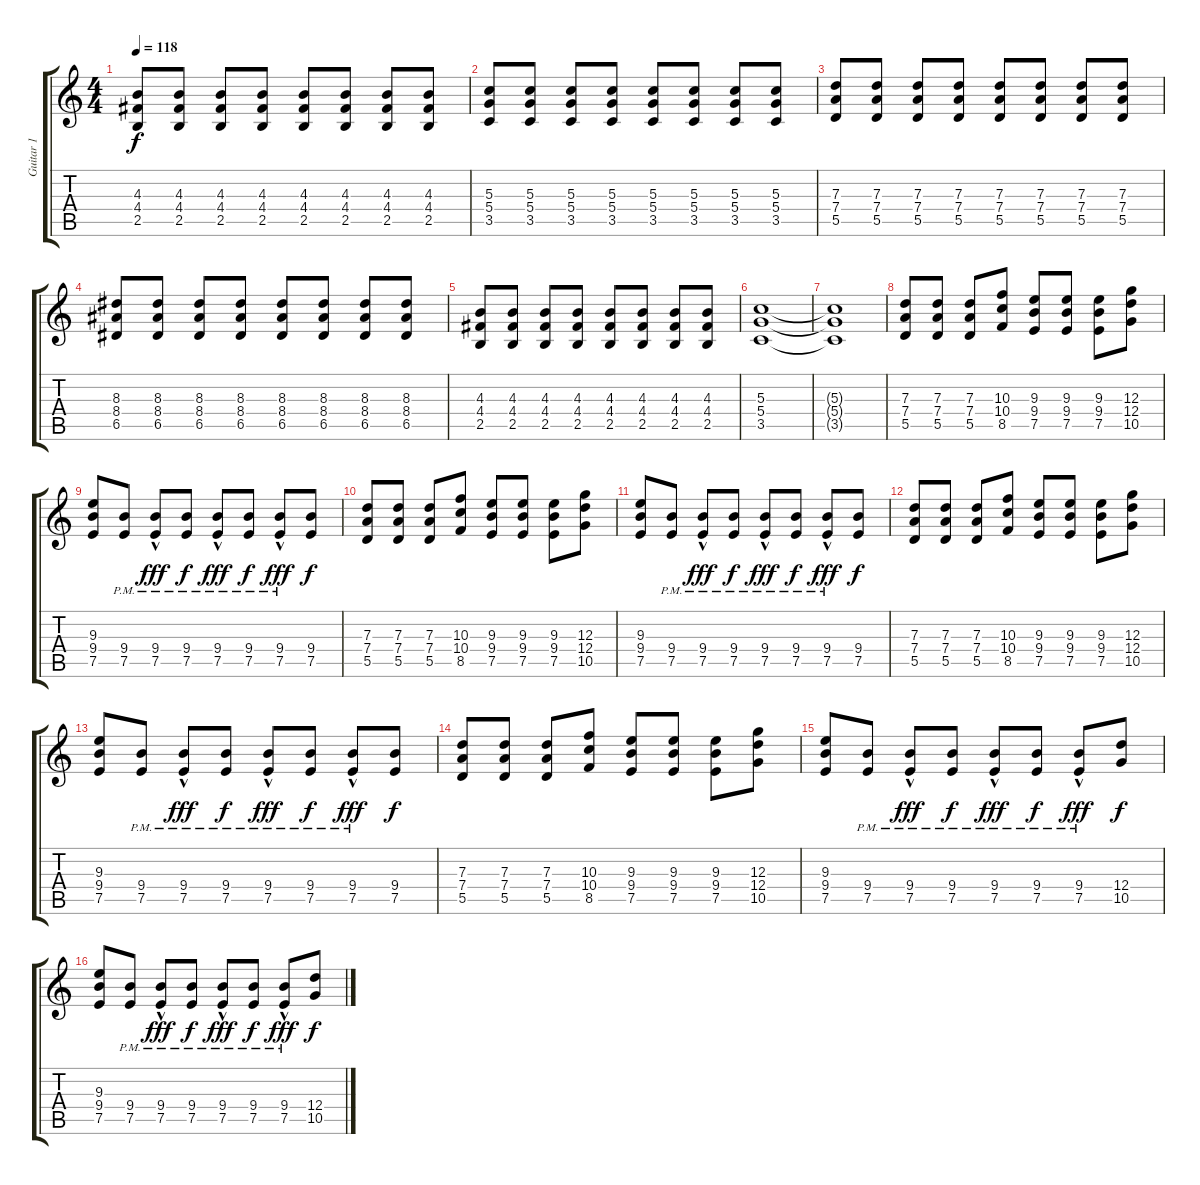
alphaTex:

\track ("Guitar 1" "Guitar 1") {instrument distortionguitar}
\staff {score tabs}
\tuning (E4 B3 G3 D3 A2 E2) {hide}
\ts (4 4)
\tempo 118
\clef g2
\ks c
(4.3 4.4 2.5).8{dy f} (4.3 4.4 2.5).8 (4.3 4.4 2.5).8 (4.3 4.4 2.5).8 (4.3 4.4 2.5).8 (4.3 4.4 2.5).8 (4.3 4.4 2.5).8 (4.3 4.4 2.5).8 |
(5.3 5.4 3.5).8 (5.3 5.4 3.5).8 (5.3 5.4 3.5).8 (5.3 5.4 3.5).8 (5.3 5.4 3.5).8 (5.3 5.4 3.5).8 (5.3 5.4 3.5).8 (5.3 5.4 3.5).8 |
(7.3 7.4 5.5).8 (7.3 7.4 5.5).8 (7.3 7.4 5.5).8 (7.3 7.4 5.5).8 (7.3 7.4 5.5).8 (7.3 7.4 5.5).8 (7.3 7.4 5.5).8 (7.3 7.4 5.5).8 |
(8.3 8.4 6.5).8 (8.3 8.4 6.5).8 (8.3 8.4 6.5).8 (8.3 8.4 6.5).8 (8.3 8.4 6.5).8 (8.3 8.4 6.5).8 (8.3 8.4 6.5).8 (8.3 8.4 6.5).8 |
(4.3 4.4 2.5).8 (4.3 4.4 2.5).8 (4.3 4.4 2.5).8 (4.3 4.4 2.5).8 (4.3 4.4 2.5).8 (4.3 4.4 2.5).8 (4.3 4.4 2.5).8 (4.3 4.4 2.5).8 |
(5.3 5.4 3.5).1{volume 2} |
(5.3{t} 5.4{t} 3.5{t}).1 |
(7.3 7.4 5.5).8{volume 13 instrument distortionguitar} (7.3 7.4 5.5).8 (7.3 7.4 5.5).8 (10.3 10.4 8.5).8 (9.3 9.4 7.5).8 (9.3 9.4 7.5).8 (9.3 9.4 7.5).8 (12.3 12.4 10.5).8 |
(9.3 9.4 7.5).8 (9.4{pm} 7.5{pm}).8 (9.4{pm} 7.5{hac pm}).8{dy fff} (9.4{pm} 7.5{pm}).8{dy f} (9.4{pm} 7.5{hac pm}).8{dy fff} (9.4{pm} 7.5{pm}).8{dy f} (9.4{pm} 7.5{hac pm}).8{dy fff} (9.4 7.5).8{dy f} |
(7.3 7.4 5.5).8 (7.3 7.4 5.5).8 (7.3 7.4 5.5).8 (10.3 10.4 8.5).8 (9.3 9.4 7.5).8 (9.3 9.4 7.5).8 (9.3 9.4 7.5).8 (12.3 12.4 10.5).8 |
(9.3 9.4 7.5).8 (9.4{pm} 7.5{pm}).8 (9.4{pm} 7.5{hac pm}).8{dy fff} (9.4{pm} 7.5{pm}).8{dy f} (9.4{pm} 7.5{hac pm}).8{dy fff} (9.4{pm} 7.5{pm}).8{dy f} (9.4{pm} 7.5{hac pm}).8{dy fff} (9.4 7.5).8{dy f} |
(7.3 7.4 5.5).8 (7.3 7.4 5.5).8 (7.3 7.4 5.5).8 (10.3 10.4 8.5).8 (9.3 9.4 7.5).8 (9.3 9.4 7.5).8 (9.3 9.4 7.5).8 (12.3 12.4 10.5).8 |
(9.3 9.4 7.5).8 (9.4{pm} 7.5{pm}).8 (9.4{pm} 7.5{hac pm}).8{dy fff} (9.4{pm} 7.5{pm}).8{dy f} (9.4{pm} 7.5{hac pm}).8{dy fff} (9.4{pm} 7.5{pm}).8{dy f} (9.4{pm} 7.5{hac pm}).8{dy fff} (9.4 7.5).8{dy f} |
(7.3 7.4 5.5).8 (7.3 7.4 5.5).8 (7.3 7.4 5.5).8 (10.3 10.4 8.5).8 (9.3 9.4 7.5).8 (9.3 9.4 7.5).8 (9.3 9.4 7.5).8 (12.3 12.4 10.5).8 |
(9.3 9.4 7.5).8 (9.4{pm} 7.5{pm}).8 (9.4{pm} 7.5{hac pm}).8{dy fff} (9.4{pm} 7.5{pm}).8{dy f} (9.4{pm} 7.5{hac pm}).8{dy fff} (9.4{pm} 7.5{pm}).8{dy f} (9.4{pm} 7.5{hac pm}).8{dy fff} (12.4 10.5).8{dy f} |
(9.3 9.4 7.5).8 (9.4{pm} 7.5{pm}).8 (9.4{pm} 7.5{hac pm}).8{dy fff} (9.4{pm} 7.5{pm}).8{dy f} (9.4{pm} 7.5{hac pm}).8{dy fff} (9.4{pm} 7.5{pm}).8{dy f} (9.4{pm} 7.5{hac pm}).8{dy fff} (12.4 10.5).8{dy f}
